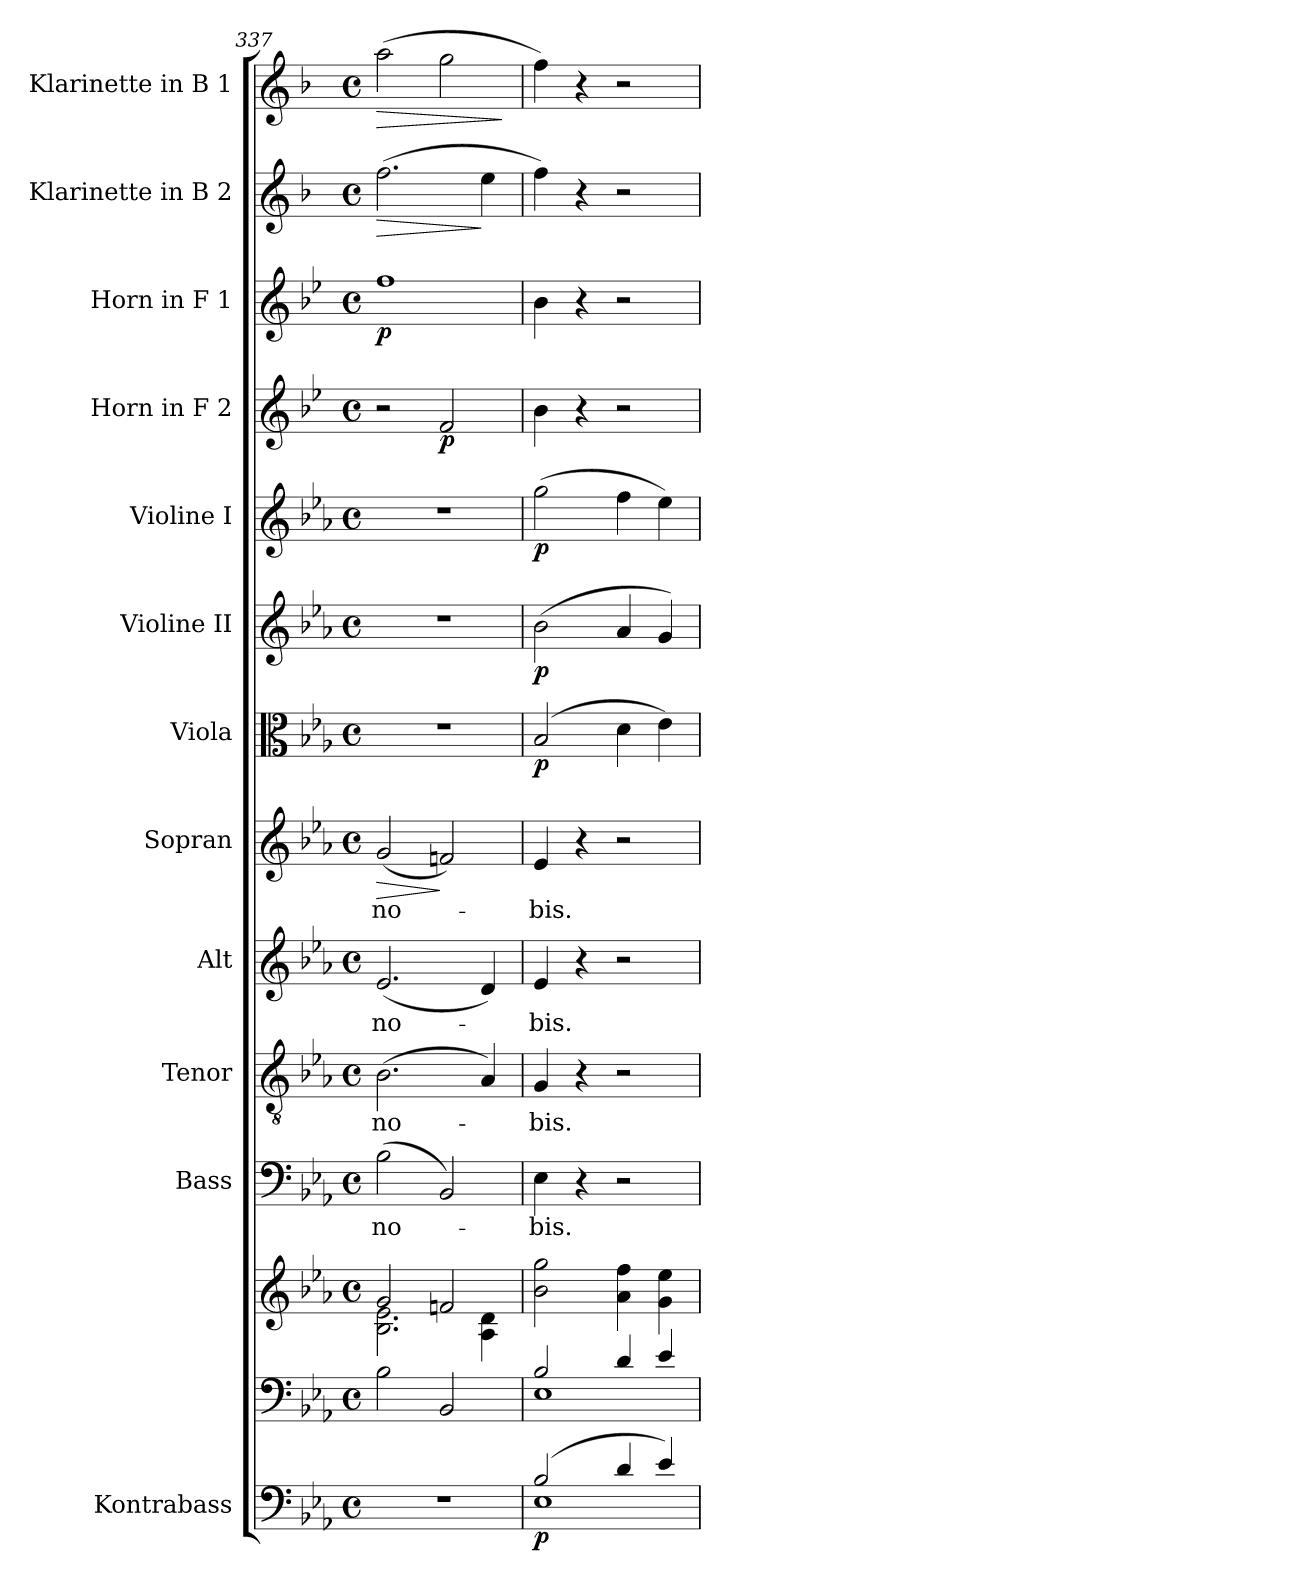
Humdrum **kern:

**kern	**dynam	**kern	**kern	**kern	**text	**kern	**text	**kern	**text	**kern	**text	**dynam	**kern	**dynam	**kern	**dynam	**kern	**dynam	**kern	**dynam	**kern	**dynam	**kern	**dynam	**kern	**dynam
*part13	*part13	*part12	*part12	*part11	*part11	*part10	*part10	*part9	*part9	*part8	*part8	*part8	*part7	*part7	*part6	*part6	*part5	*part5	*part4	*part4	*part3	*part3	*part2	*part2	*part1	*part1
*staff14	*staff14	*staff13	*staff12	*staff11	*staff11	*staff10	*staff10	*staff9	*staff9	*staff8	*staff8	*staff8	*staff7	*staff7	*staff6	*staff6	*staff5	*staff5	*staff4	*staff4	*staff3	*staff3	*staff2	*staff2	*staff1	*staff1
*I"Kontrabass	*	*	*	*I"Bass	*	*I"Tenor	*	*I"Alt	*	*I"Sopran	*	*	*I"Viola	*	*I"Violine II	*	*I"Violine I	*	*I"Horn in F 2	*	*I"Horn in F 1	*	*I"Klarinette in B 2	*	*I"Klarinette in B 1	*
*I'Kb.	*	*	*	*I'B	*	*I'T	*	*I'A	*	*I'S	*	*	*I'Vla.	*	*I'Vl. II	*	*I'Vl. I	*	*I'Hrn. 2	*	*I'Hrn. 1	*	*	*	*	*
*clefF4	*	*clefF4	*clefG2	*clefF4	*	*clefGv2	*	*clefG2	*	*clefG2	*	*	*clefC3	*	*clefG2	*	*clefG2	*	*clefG2	*	*clefG2	*	*clefG2	*	*clefG2	*
*ITrd7c12	*	*	*	*	*	*	*	*	*	*	*	*	*	*	*	*	*	*	*ITrd4c7	*	*ITrd4c7	*	*ITrd1c2	*	*ITrd1c2	*
*k[b-e-a-]	*	*k[b-e-a-]	*k[b-e-a-]	*k[b-e-a-]	*	*k[b-e-a-]	*	*k[b-e-a-]	*	*k[b-e-a-]	*	*	*k[b-e-a-]	*	*k[b-e-a-]	*	*k[b-e-a-]	*	*k[b-e-a-]	*	*k[b-e-a-]	*	*k[b-e-a-]	*	*k[b-e-a-]	*
*E-:	*	*E-:	*E-:	*E-:	*	*E-:	*	*E-:	*	*E-:	*	*	*E-:	*	*E-:	*	*E-:	*	*E-:	*	*E-:	*	*E-:	*	*E-:	*
*M4/4	*	*M4/4	*M4/4	*M4/4	*	*M4/4	*	*M4/4	*	*M4/4	*	*	*M4/4	*	*M4/4	*	*M4/4	*	*M4/4	*	*M4/4	*	*M4/4	*	*M4/4	*
*met(c)	*	*met(c)	*met(c)	*met(c)	*	*met(c)	*	*met(c)	*	*met(c)	*	*	*met(c)	*	*met(c)	*	*met(c)	*	*met(c)	*	*met(c)	*	*met(c)	*	*met(c)	*
=337	=337	=337	=337	=337	=337	=337	=337	=337	=337	=337	=337	=337	=337	=337	=337	=337	=337	=337	=337	=337	=337	=337	=337	=337	=337	=337
*	*	*	*^	*	*	*	*	*	*	*	*	*	*	*	*	*	*	*	*	*	*	*	*	*	*	*
!	!	!	!	!	!	!LO:LY:b	!	!LO:LY:b	!	!LO:LY:b	!	!LO:LY:b	!LO:HP:b	!	!	!	!	!	!	!	!	!	!LO:DY:b	!	!LO:HP:b	!	!LO:HP:b
1r	.	2B-\	2g/	2.B-\ 2.e-\	(>2B-\	no-	(>2.B-\	no-	(2.e-/	no-	(<2g/	no-	>	1r	.	1r	.	1r	.	2r	.	1b-	p	(>2.ee-\	>	(>2gg\	>
!	!	!	!	!	!	!	!	!	!	!	!	!	!	!	!	!	!	!	!	!	!LO:DY:b	!	!	!	!	!	!
.	.	2BB-/	2fn/	.	2BB-/)	.	.	.	.	.	2fn/)	.	]	.	.	.	.	.	.	2B-/	p	.	.	.	.	2ff\	.
.	.	.	.	4A-\ 4d\	.	.	4A-/)	.	4d/)	.	.	.	.	.	.	.	.	.	.	.	.	.	.	4dd\	]	.	.
*	*	*	*v	*v	*	*	*	*	*	*	*	*	*	*	*	*	*	*	*	*	*	*	*	*	*	*	*
.	.	.	.	.	.	.	.	.	.	.	.	.	.	.	.	.	.	.	.	.	.	.	.	.	.	]
=338	=338	=338	=338	=338	=338	=338	=338	=338	=338	=338	=338	=338	=338	=338	=338	=338	=338	=338	=338	=338	=338	=338	=338	=338	=338	=338
*^	*	*^	*	*	*	*	*	*	*	*	*	*	*	*	*	*	*	*	*	*	*	*	*	*	*	*
!	!	!LO:DY:b	!	!	!	!	!LO:LY:b	!	!LO:LY:b	!	!LO:LY:b	!	!LO:LY:b	!	!	!LO:DY:b	!	!LO:DY:b	!	!LO:DY:b	!	!	!	!	!	!	!	!
(2BB-/	1EE-	p	2B-/	1E-	2b-\ 2gg\	4E-\	-bis.	4G/	-bis.	4e-/	-bis.	4e-/	-bis.	.	(2B-/	p	(<2b-\	p	(>2gg\	p	4e-\	.	4e-\	.	4ee-\)	.	4ee-\)	.
.	.	.	.	.	.	4r	.	4r	.	4r	.	4r	.	.	.	.	.	.	.	.	4r	.	4r	.	4r	.	4r	.
4D/	.	.	4d/	.	4a-\ 4ff\	2r	.	2r	.	2r	.	2r	.	.	4d\	.	4a-/	.	4ff\	.	2r	.	2r	.	2r	.	2r	.
4E-/)	.	.	4e-/	.	4g\ 4ee-\	.	.	.	.	.	.	.	.	.	4e-\)	.	4g/)	.	4ee-\)	.	.	.	.	.	.	.	.	.
*v	*v	*	*	*	*	*	*	*	*	*	*	*	*	*	*	*	*	*	*	*	*	*	*	*	*	*	*	*
*	*	*v	*v	*	*	*	*	*	*	*	*	*	*	*	*	*	*	*	*	*	*	*	*	*	*	*	*
=	=	=	=	=	=	=	=	=	=	=	=	=	=	=	=	=	=	=	=	=	=	=	=	=	=	=
*-	*-	*-	*-	*-	*-	*-	*-	*-	*-	*-	*-	*-	*-	*-	*-	*-	*-	*-	*-	*-	*-	*-	*-	*-	*-	*-
